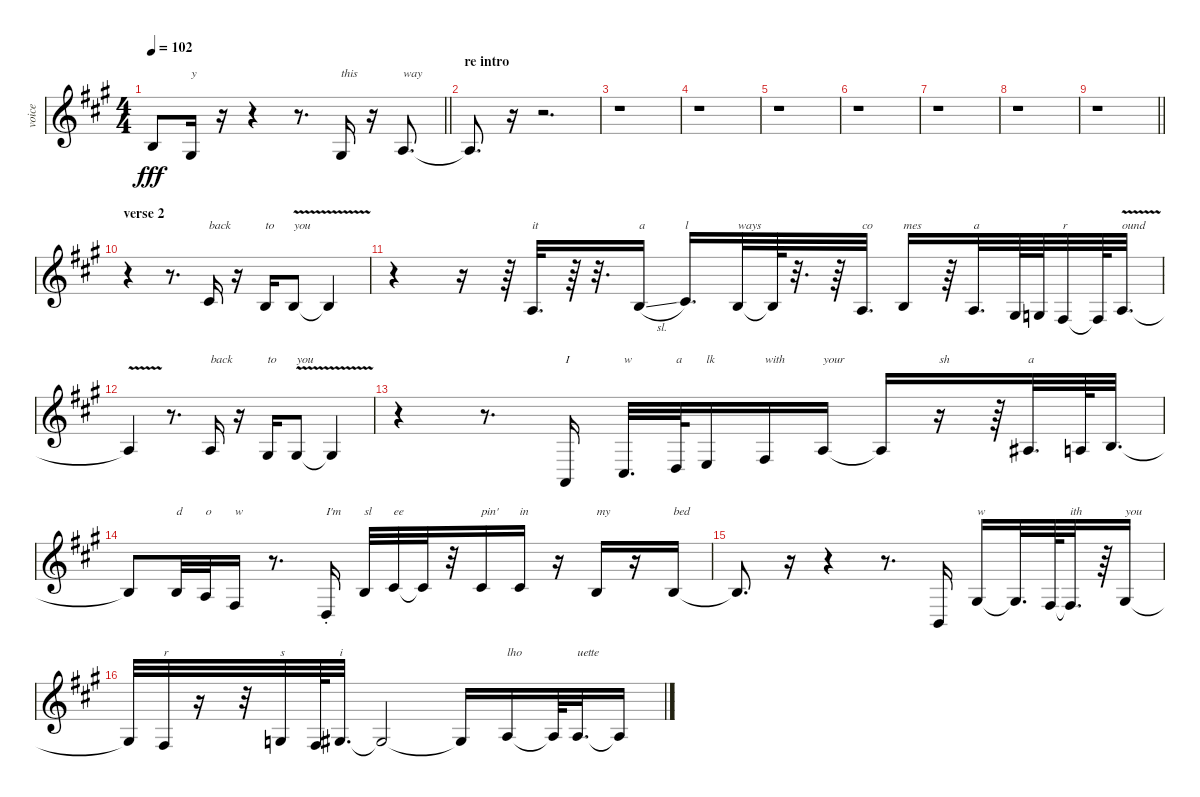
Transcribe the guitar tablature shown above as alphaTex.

\track ("voice" "voice") {instrument synthvoice}
\staff {score}
\tuning (E4 B3 G3 D3 A2 E2) {hide}
\ts (4 4)
\tempo 102
\clef g2
\barLineRight lightlight
\ks a
0.2{t}.8{dy fff} 1.3.16{txt "y"} r.16 r.4 r.8{d} 1.3.16{txt "this"} r.16 2.3.8{d txt "way"} |
\section ("" "re intro")
2.3{t}.8{d} r.16 r.2{d} |
r.1 |
r.1 |
r.1 |
r.1 |
r.1 |
r.1 |
\barLineRight lightlight
r.1 |
\section ("" "verse 2")
r.4 r.8{d} 2.2.16{txt "back"} r.16 0.2.16{txt "to"} 0.2{v}.8{txt "you"} 0.2{t}.4 |
r.4 r.16 r.64 2.3.32{d txt "it"} r.64 r.32{d} 0.2{sl}.16{txt "a"} 2.2.16{d txt "l"} 0.2.32{txt "ways"} 0.2{t}.64 r.32{d} r.64 2.3.32{d txt "co"} 0.2.16{txt "mes"} r.64 2.3.32{d txt "a"} 1.3.64 0.3.64 4.4.32{txt "r"} 4.4{t}.64 2.3{v}.32{d txt "ound"} |
2.3{t}.4 r.8{d} 2.3.16{txt "back"} r.16 1.3.16{txt "to"} 1.3{v}.8{txt "you"} 1.3{t}.4 |
r.4 r.8{d} 0.5.16{txt "I"} 4.5.32{d txt "w"} 0.4.64{txt "a"} 2.4.16{txt "lk"} 4.4.16{txt "with"} 2.3.16{txt "your"} 2.3{t}.16 r.16{txt "sh"} r.64 3.3.32{d txt "a"} 2.3.64 0.2.32{d} |
0.2{t}.8 0.2.32{txt "d"} 2.3.32{txt "o"} 4.4.16{txt "w"} r.8{d} 0.4{st}.16{txt "I'm"} 0.2.32{txt "sl"} 2.2.32{txt "ee"} 2.2{t}.32 r.32 2.2.16{txt "pin'"} 2.2.16{txt "in"} r.16 0.2.16{txt "my"} r.16 0.2.16{txt "bed"} |
0.2{t}.8{d} r.16 r.4 r.8{d} 2.5.16 1.3.16{txt "w"} 1.3{t}.32{d} 4.4.64 4.4{t}.32{d txt "ith"} r.64 1.3.16{txt "you"} |
1.3{t}.32 4.4.32{txt "r"} r.16 r.32 0.3.32{txt "s"} 4.4.64 1.3.32{d txt "i"} 1.3{t}.2 1.3{t}.16 2.3.16{txt "lho"} 2.3{t}.64 2.3.32{d txt "uette"} 2.3{t}.16
